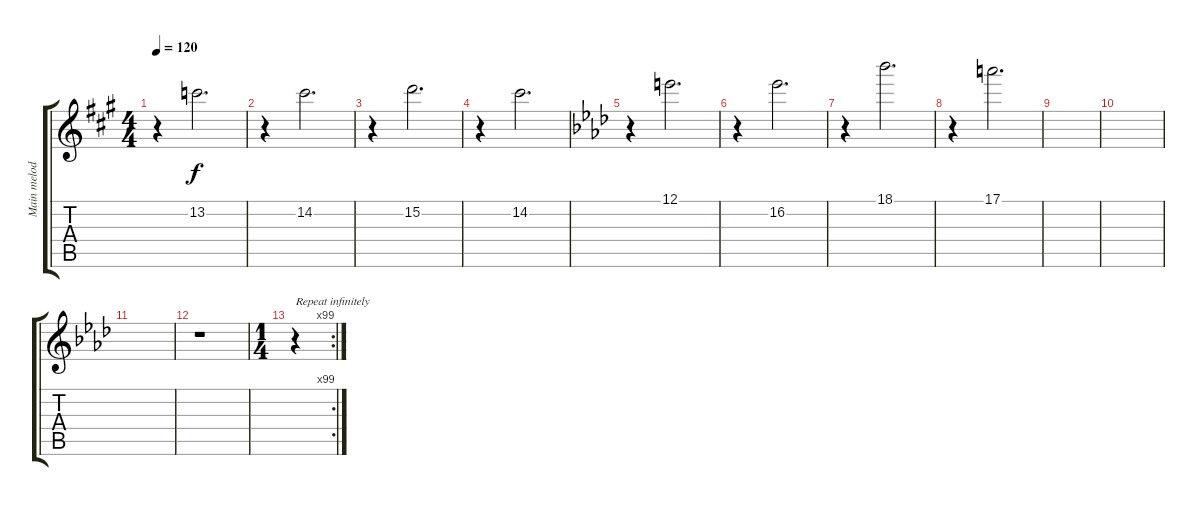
\track ("Main melody" "Main melod") {instrument acousticguitarsteel}
\staff {score tabs}
\tuning (E4 B3 G3 D3 A2 E2) {hide}
\ts (4 4)
\tempo 120
\clef g2
\ks f#minor
r.4{dy f} 13.2.2{d} |
r.4 14.2.2{d} |
r.4 15.2.2{d} |
r.4 14.2.2{d} |
\ks fminor
r.4 12.1.2{d} |
r.4 16.2.2{d} |
r.4 18.1.2{d} |
r.4 17.1.2{d} |
|
|
|
r.1 |
\rc 99
\ts (1 4)
r.4{txt "Repeat infinitely"}
